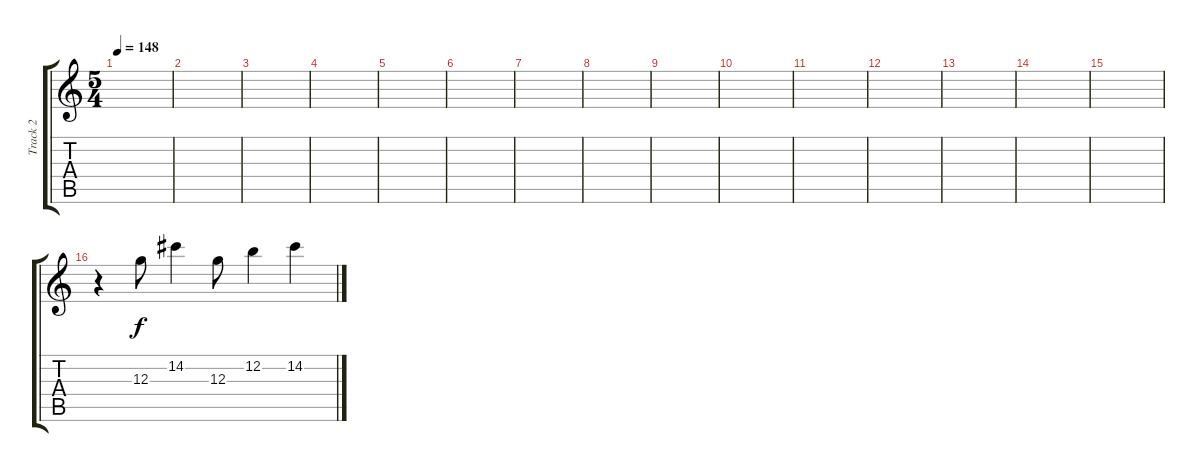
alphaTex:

\track ("Track 2" "Track 2") {instrument distortionguitar}
\staff {score tabs}
\tuning (E4 B3 G3 D3 A2 E2) {hide}
\ts (5 4)
\tempo 148
\clef g2
\ks c
|
|
|
|
|
|
|
|
|
|
|
|
|
|
|
r.4 12.3.8 14.2.4 12.3.8 12.2.4 14.2.4
